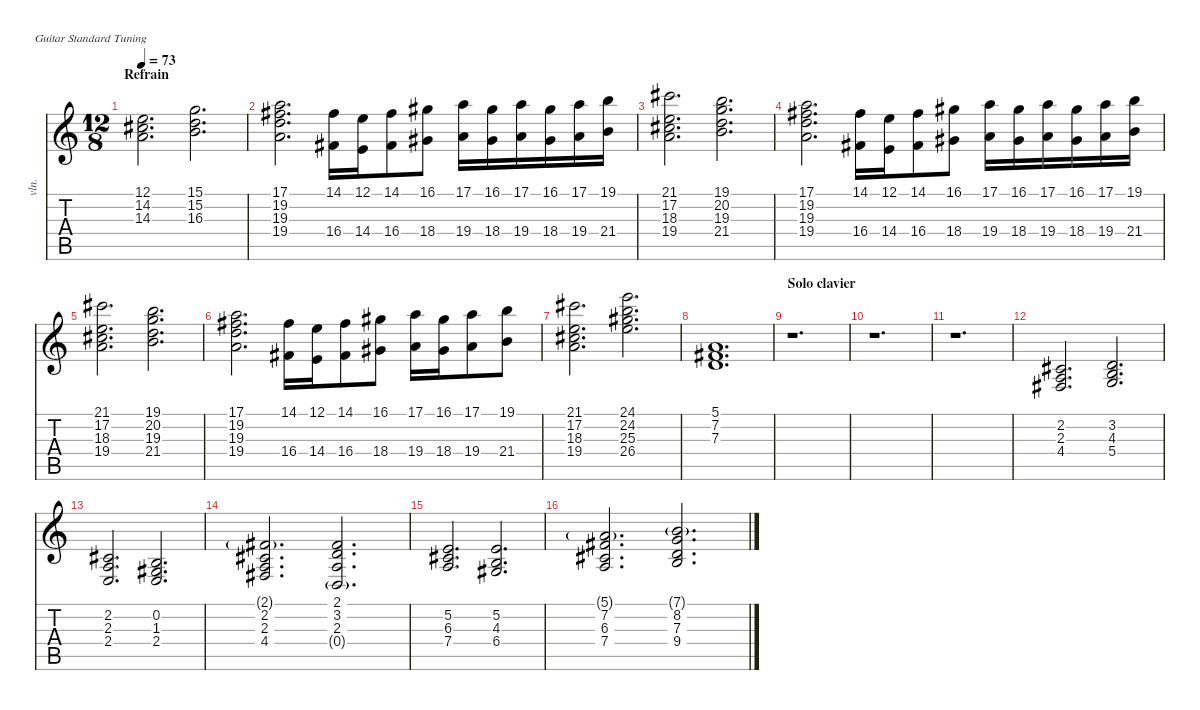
\defaultSystemsLayout 4
\hideDynamics
\bracketExtendMode nobrackets
\otherSystemsTrackNameOrientation horizontal
\track ("Violins" "vln.") {instrument stringensemble1}
\staff {score tabs}
\tuning (E4 B3 G3 D3 A2 E2)
\ts (12 8)
\section ("" "Refrain")
\tempo 73
\clef g2
\ks c
(12.1 14.2{acc #} 14.3).2{d dy f beam Down} (15.1 15.2 16.3).2{d beam Down} |
(17.1 19.2{acc #} 19.3 19.4).2{d beam Down} (14.1{acc #} 16.4{acc #}).16{dy fff beam Down} (12.1 14.4).16{beam Down} (14.1{acc #} 16.4{acc #}).8{beam Down} (16.1{acc #} 18.4{acc #}).8{beam Down} (17.1 19.4).16{beam Down} (16.1{acc #} 18.4{acc #}).16{beam Down} (17.1 19.4).16{beam Down} (16.1{acc #} 18.4{acc #}).16{beam Down} (17.1 19.4).16{beam Down} (19.1 21.4).16{beam Down} |
(21.1{acc #} 17.2 18.3{acc #} 19.4).2{d dy f beam Down} (19.1 20.2 19.3 21.4).2{d beam Down} |
(17.1 19.2{acc #} 19.3 19.4).2{d beam Down} (14.1{acc #} 16.4{acc #}).16{dy fff beam Down} (12.1 14.4).16{beam Down} (14.1{acc #} 16.4{acc #}).8{beam Down} (16.1{acc #} 18.4{acc #}).8{beam Down} (17.1 19.4).16{beam Down} (16.1{acc #} 18.4{acc #}).16{beam Down} (17.1 19.4).16{beam Down} (16.1{acc #} 18.4{acc #}).16{beam Down} (17.1 19.4).16{beam Down} (19.1 21.4).16{beam Down} |
(21.1{acc #} 17.2 18.3{acc #} 19.4).2{d dy f beam Down} (19.1 20.2 19.3 21.4).2{d beam Down} |
(17.1 19.2{acc #} 19.3 19.4).2{d beam Down} (14.1{acc #} 16.4{acc #}).16{dy fff beam Down} (12.1 14.4).16{beam Down} (14.1{acc #} 16.4{acc #}).8{beam Down} (16.1{acc #} 18.4{acc #}).8{beam Down} (17.1 19.4).16{beam Down} (16.1{acc #} 18.4{acc #}).16{beam Down} (17.1 19.4).8{beam Down} (19.1 21.4).8{beam Down} |
(21.1{acc #} 17.2 18.3{acc #} 19.4).2{d dy f beam Down} (24.1 24.2 25.3{acc #} 26.4).2{d beam Down} |
(5.1 7.2{acc #} 7.3).1{d beam Up} |
\section ("" "Solo clavier")
r.1{d beam Down} |
r.1{d beam Down} |
r.1{d beam Down} |
(2.2{acc #} 2.3 4.4{acc #}).2{d beam Up} (3.2 4.3 5.4).2{d beam Up} |
(2.2{acc #} 2.3 2.4).2{d beam Up} (0.2 1.3{acc #} 2.4).2{d beam Up} |
(2.1{g acc #} 2.2{acc #} 2.3 4.4{acc #}).2{d beam Up} (2.1{acc #} 3.2 2.3 0.4{g}).2{d beam Up} |
(5.2 6.3{acc #} 7.4).2{d beam Up} (5.2 4.3 6.4{acc #}).2{d beam Up} |
(5.1{g} 7.2{acc #} 6.3{acc #} 7.4).2{d beam Up} (7.1{g} 8.2 7.3 9.4).2{d beam Up}
